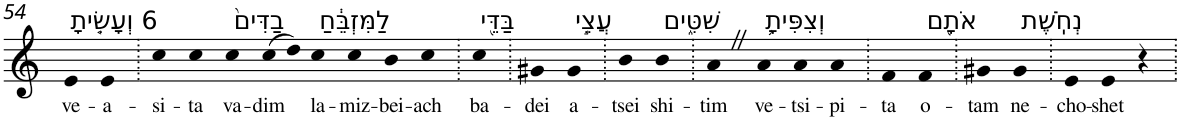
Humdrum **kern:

**kern	**text
*part1	*part1
*staff1	*staff1
*I"Piano	*
*I'Pno	*
!!LO:PB:g=z
*clefG2	*
*k[]	*
=54	=54
!LO:TX:a:t=6 וְעָשִׂ֤יתָ	!
!	!LO:LY:b
4e	ve-
!	!LO:LY:b
4e	-a-
=55.	=55.
!	!LO:LY:b
4cc	-si-
!	!LO:LY:b
4cc	-ta
!LO:TX:a:t=בַדִּים֙	!
!	!LO:LY:b
4cc	va-
!	!LO:LY:b
(8cc	-dim
8dd)	.
!LO:TX:a:t=לַמִּזְבֵּ֔חַ	!
!	!LO:LY:b
4cc	la-
!	!LO:LY:b
4cc	-miz-
!	!LO:LY:b
4b	-bei-
!	!LO:LY:b
4cc	-ach
=56.	=56.
!LO:TX:a:t=בַּדֵּ֖י	!
!	!LO:LY:b
4cc	ba-
=57.	=57.
!	!LO:LY:b
4g#X	-dei
!LO:TX:a:t=עֲצֵ֣י	!
!	!LO:LY:b
4g#	a-
=58.	=58.
!	!LO:LY:b
4b	-tsei
!LO:TX:a:t=שִׁטִּ֑ים	!
!	!LO:LY:b
4b	shi-
=59.	=59.
!	!LO:LY:b
4aZ	-tim
!LO:TX:a:t=וְצִפִּיתָ֥	!
!	!LO:LY:b
4a	ve-
!	!LO:LY:b
4a	-tsi-
!	!LO:LY:b
4a	-pi-
=60.	=60.
!	!LO:LY:b
4f	-ta
!LO:TX:a:t=אֹתָ֖ם	!
!	!LO:LY:b
4f	o-
=61.	=61.
!	!LO:LY:b
4g#X	-tam
!LO:TX:a:t=נְחֹֽשֶׁת	!
!	!LO:LY:b
4g#	ne-
=62.	=62.
!	!LO:LY:b
4e	-cho-
!	!LO:LY:b
4e	-shet
4r	.
=.	=.
*-	*-
